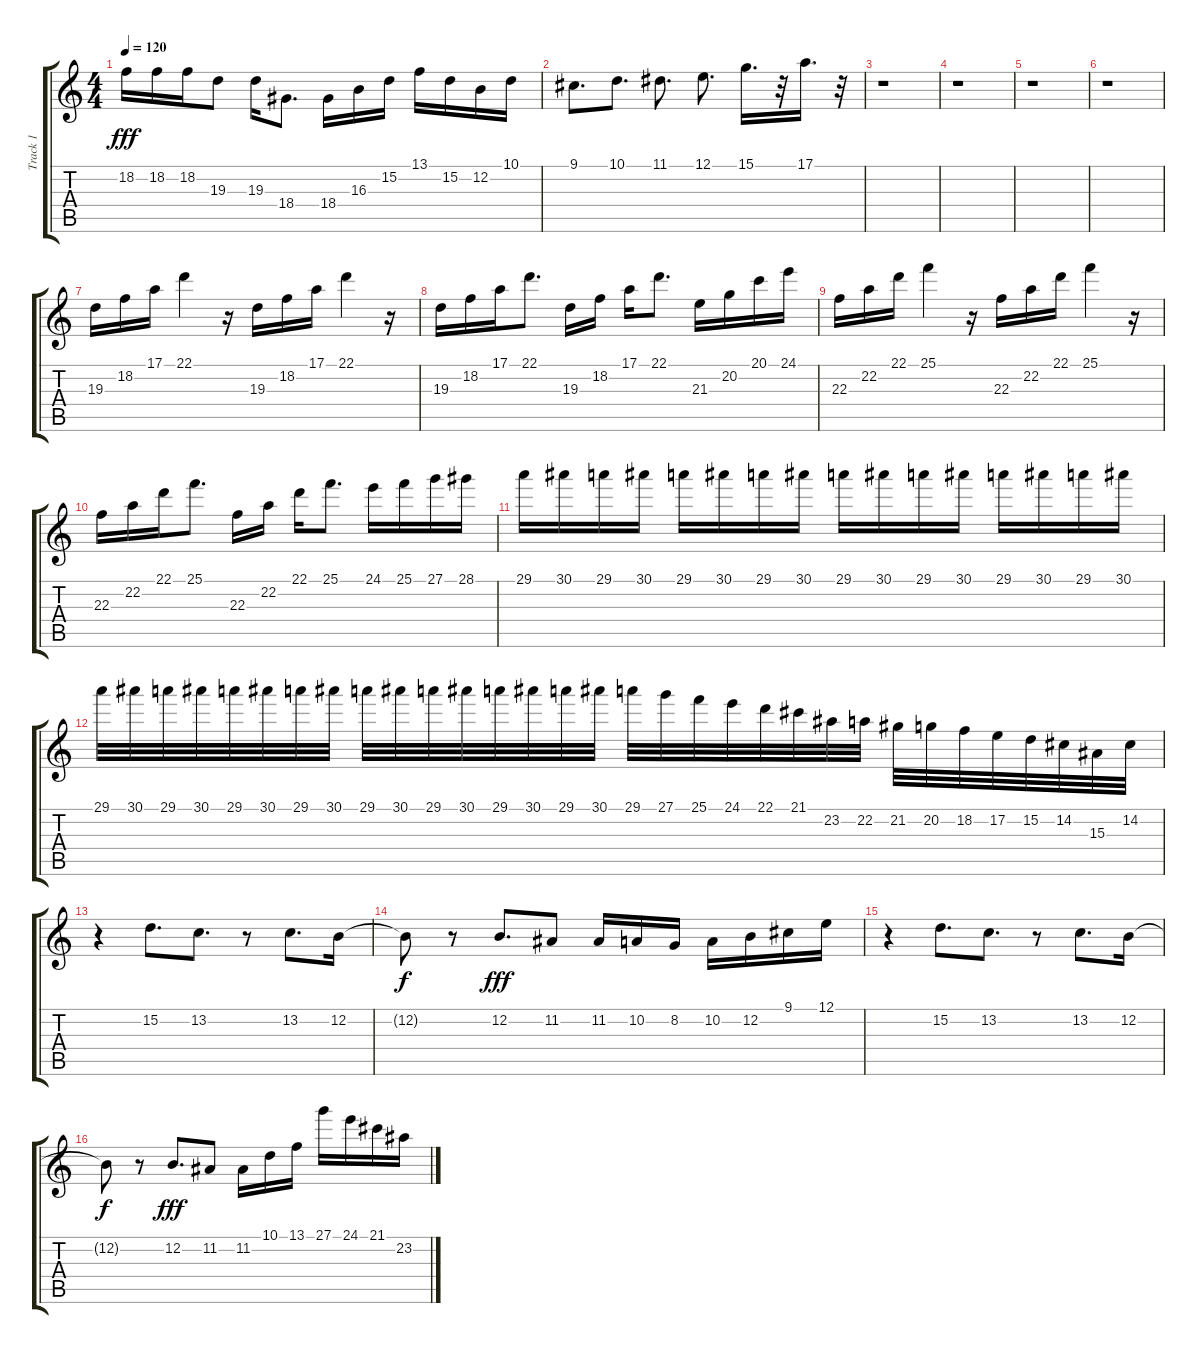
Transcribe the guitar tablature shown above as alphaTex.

\track ("Track 1" "Track 1") {instrument lead1square}
\staff {score tabs}
\tuning (E4 B3 G3 D3 A2 E2) {hide}
\ts (4 4)
\tempo 120
\clef g2
\ks c
18.2.16{dy fff} 18.2.16 18.2.16 19.3.8 19.3.16 18.4.8{d} 18.4.16 16.3.16 15.2.16 13.1.16 15.2.16 12.2.16 10.1.16 |
9.1.8{d} 10.1.8{d} 11.1.8{d} 12.1.8{d} 15.1.16{d} r.32 17.1.16{d} r.32 |
r.1 |
r.1 |
r.1 |
r.1 |
19.3.16 18.2.16 17.1.16 22.1.4 r.16 19.3.16 18.2.16 17.1.16 22.1.4 r.16 |
19.3.16 18.2.16 17.1.16 22.1.8{d} 19.3.16 18.2.16 17.1.16 22.1.8{d} 21.3.16 20.2.16 20.1.16 24.1.16 |
22.3.16 22.2.16 22.1.16 25.1.4 r.16 22.3.16 22.2.16 22.1.16 25.1.4 r.16 |
22.3.16 22.2.16 22.1.16 25.1.8{d} 22.3.16 22.2.16 22.1.16 25.1.8{d} 24.1.16 25.1.16 27.1.16 28.1.16 |
29.1.16 30.1.16 29.1.16 30.1.16 29.1.16 30.1.16 29.1.16 30.1.16 29.1.16 30.1.16 29.1.16 30.1.16 29.1.16 30.1.16 29.1.16 30.1.16 |
29.1.32 30.1.32 29.1.32 30.1.32 29.1.32 30.1.32 29.1.32 30.1.32 29.1.32 30.1.32 29.1.32 30.1.32 29.1.32 30.1.32 29.1.32 30.1.32 29.1.32 27.1.32 25.1.32 24.1.32 22.1.32 21.1.32 23.2.32 22.2.32 21.2.32 20.2.32 18.2.32 17.2.32 15.2.32 14.2.32 15.3.32 14.2.32 |
r.4 15.2.8{d} 13.2.8{d} r.8 13.2.8{d} 12.2.16 |
12.2{t}.8{dy f} r.8 12.2.8{d dy fff} 11.2.8 11.2.16 10.2.16 8.2.16 10.2.16 12.2.16 9.1.16 12.1.16 |
r.4 15.2.8{d} 13.2.8{d} r.8 13.2.8{d} 12.2.16 |
12.2{t}.8{dy f} r.8 12.2.8{d dy fff} 11.2.8 11.2.16 10.1.16 13.1.16 27.1.16 24.1.16 21.1.16 23.2.16
